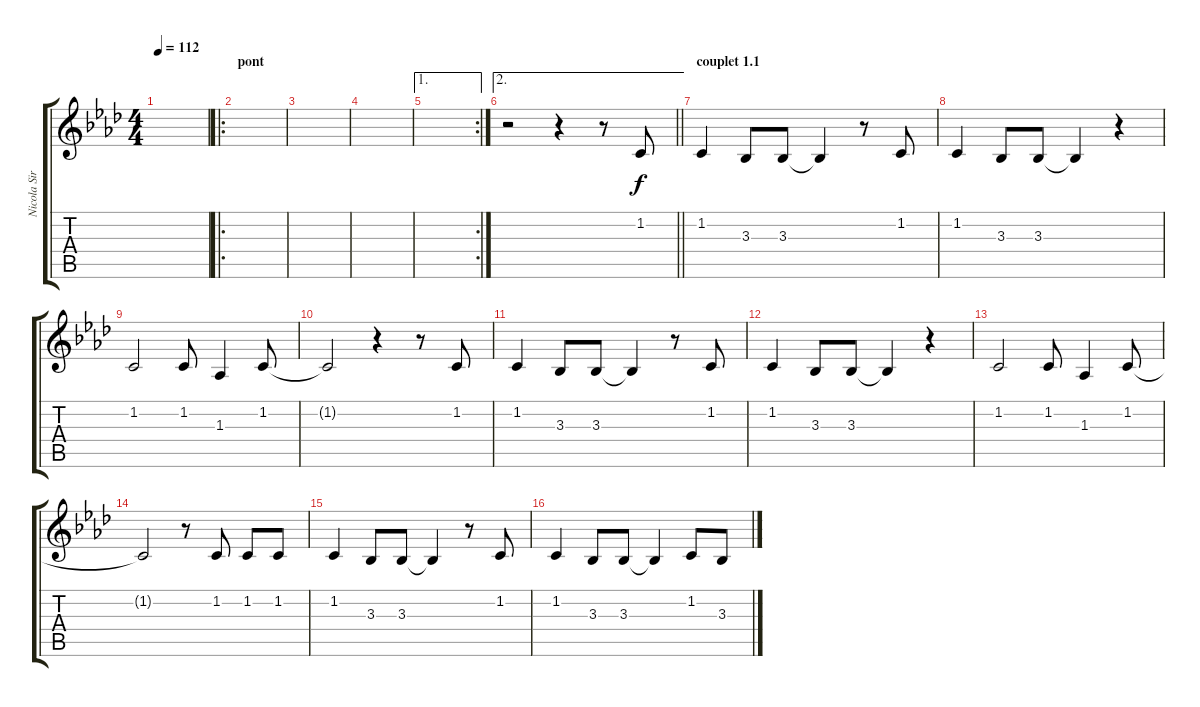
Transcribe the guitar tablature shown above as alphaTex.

\track ("Nicola Sirkis (voix)" "Nicola Sir") {instrument bassoon}
\staff {score tabs}
\tuning (E4 B3 G3 D3 A2 E2) {hide}
\ts (4 4)
\tempo 112
\clef g2
\ks ab
|
\ro
\section ("" "pont")
|
|
|
\ae 1
\rc 2
|
\ae 2
\barLineRight lightlight
r.2 r.4 r.8 1.2.8 |
\section ("" "couplet 1.1")
1.2.4 3.3.8 3.3.8 3.3{t}.4 r.8 1.2.8 |
1.2.4 3.3.8 3.3.8 3.3{t}.4 r.4 |
1.2.2 1.2.8 1.3.4 1.2.8 |
1.2{t}.2 r.4 r.8 1.2.8 |
1.2.4 3.3.8 3.3.8 3.3{t}.4 r.8 1.2.8 |
1.2.4 3.3.8 3.3.8 3.3{t}.4 r.4 |
1.2.2 1.2.8 1.3.4 1.2.8 |
1.2{t}.2 r.8 1.2.8 1.2.8 1.2.8 |
1.2.4 3.3.8 3.3.8 3.3{t}.4 r.8 1.2.8 |
1.2.4 3.3.8 3.3.8 3.3{t}.4 1.2.8 3.3.8
